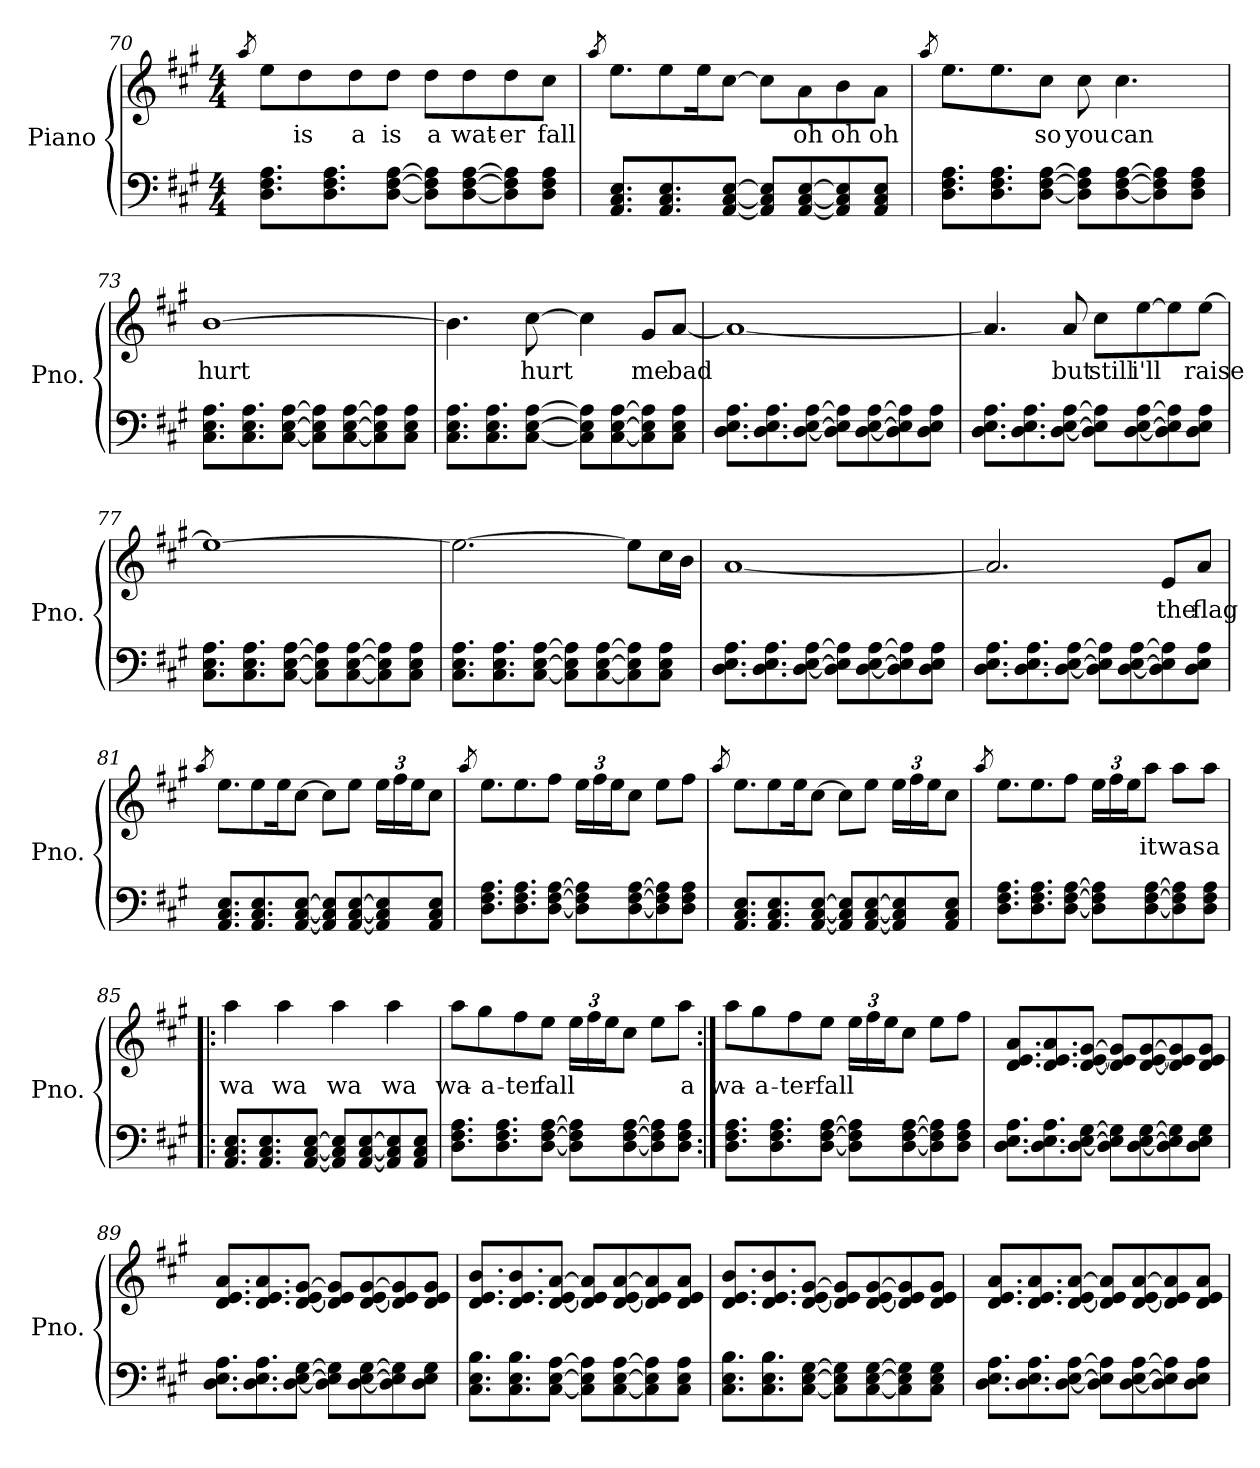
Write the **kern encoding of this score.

**kern	**kern	**text
*part1	*part1	*part1
*staff2	*staff1	*staff1
*I"Piano	*	*
*I'Pno.	*	*
!!LO:LB:g=z
*clefF4	*clefG2	*
*k[f#c#g#]	*k[f#c#g#]	*
*M4/4	*M4/4	*
=70	=70	=70
.	8qaa/	.
8.D\ 8.F#\ 8.A\L	8ee\L	.
!	!	!LO:LY:b
.	8dd\	is
8.D\ 8.F#\ 8.A\	.	.
!	!	!LO:LY:b
.	8dd\	a
!	!	!LO:LY:b
[8D\ [8F#\ [8A\J	8dd\J	is
!	!	!LO:LY:b
8D\] 8F#\] 8A\]L	8dd\L	a
!	!	!LO:LY:b
[8D\ [8F#\ [8A\	8dd\	wat-
!	!	!LO:LY:b
8D\] 8F#\] 8A\]	8dd\	-er
!	!	!LO:LY:b
8D\ 8F#\ 8A\J	8cc#\J	fall
=71	=71	=71
.	8qaa/	.
8.AA/ 8.C#/ 8.E/L	8.ee\L	.
8.AA/ 8.C#/ 8.E/	8ee\	.
.	16ee\K	.
[8AA/ [8C#/ [8E/J	[8cc#\J	.
8AA/] 8C#/] 8E/]L	8cc#\L]	.
!	!	!LO:LY:b
[8AA/ [8C#/ [8E/	8a\	oh
!	!	!LO:LY:b
8AA/] 8C#/] 8E/]	8b\	oh
!	!	!LO:LY:b
8AA/ 8C#/ 8E/J	8a\J	oh
=72	=72	=72
.	8qaa/	.
8.D\ 8.F#\ 8.A\L	8.ee\L	.
8.D\ 8.F#\ 8.A\	8.ee\	.
!	!	!LO:LY:b
[8D\ [8F#\ [8A\J	8cc#\J	so
!	!	!LO:LY:b
8D\] 8F#\] 8A\]L	8cc#\	you
!	!	!LO:LY:b
[8D\ [8F#\ [8A\	4.cc#\	can
8D\] 8F#\] 8A\]	.	.
8D\ 8F#\ 8A\J	.	.
=73	=73	=73
!	!	!LO:LY:b
8.C#\ 8.E\ 8.A\L	[1b	hurt
8.C#\ 8.E\ 8.A\	.	.
[8C#\ [8E\ [8A\J	.	.
8C#\] 8E\] 8A\]L	.	.
[8C#\ [8E\ [8A\	.	.
8C#\] 8E\] 8A\]	.	.
8C#\ 8E\ 8A\J	.	.
!!LO:LB:g=z
=74	=74	=74
8.C#\ 8.E\ 8.A\L	4.b\]	.
8.C#\ 8.E\ 8.A\	.	.
!	!	!LO:LY:b
[8C#\ [8E\ [8A\J	[8cc#\	hurt
8C#\] 8E\] 8A\]L	4cc#\]	.
[8C#\ [8E\ [8A\	.	.
!	!	!LO:LY:b
8C#\] 8E\] 8A\]	8g#/L	me
!	!	!LO:LY:b
8C#\ 8E\ 8A\J	[8a/J	bad
=75	=75	=75
8.D\ 8.E\ 8.A\L	1a_	.
8.D\ 8.E\ 8.A\	.	.
[8D\ [8E\ [8A\J	.	.
8D\] 8E\] 8A\]L	.	.
[8D\ [8E\ [8A\	.	.
8D\] 8E\] 8A\]	.	.
8D\ 8E\ 8A\J	.	.
=76	=76	=76
8.D\ 8.E\ 8.A\L	4.a/]	.
8.D\ 8.E\ 8.A\	.	.
!	!	!LO:LY:b
[8D\ [8E\ [8A\J	8a/	but
!	!	!LO:LY:b
8D\] 8E\] 8A\]L	8cc#\L	still
!	!	!LO:LY:b
[8D\ [8E\ [8A\	[8ee\	i'll
8D\] 8E\] 8A\]	8ee\]	.
!	!	!LO:LY:b
8D\ 8E\ 8A\J	[8ee\J	raise
!!LO:LB:g=z
=77	=77	=77
8.C#\ 8.E\ 8.A\L	1ee_	.
8.C#\ 8.E\ 8.A\	.	.
[8C#\ [8E\ [8A\J	.	.
8C#\] 8E\] 8A\]L	.	.
[8C#\ [8E\ [8A\	.	.
8C#\] 8E\] 8A\]	.	.
8C#\ 8E\ 8A\J	.	.
=78	=78	=78
8.C#\ 8.E\ 8.A\L	2.ee\_	.
8.C#\ 8.E\ 8.A\	.	.
[8C#\ [8E\ [8A\J	.	.
8C#\] 8E\] 8A\]L	.	.
[8C#\ [8E\ [8A\	.	.
8C#\] 8E\] 8A\]	8ee\L]	.
8C#\ 8E\ 8A\J	16cc#\L	.
.	16b\JJ	.
=79	=79	=79
8.D\ 8.E\ 8.A\L	[1a	.
8.D\ 8.E\ 8.A\	.	.
[8D\ [8E\ [8A\J	.	.
8D\] 8E\] 8A\]L	.	.
[8D\ [8E\ [8A\	.	.
8D\] 8E\] 8A\]	.	.
8D\ 8E\ 8A\J	.	.
=80	=80	=80
8.D\ 8.E\ 8.A\L	2.a/]	.
8.D\ 8.E\ 8.A\	.	.
[8D\ [8E\ [8A\J	.	.
8D\] 8E\] 8A\]L	.	.
[8D\ [8E\ [8A\	.	.
!	!	!LO:LY:b
8D\] 8E\] 8A\]	8e/L	the
!	!	!LO:LY:b
8D\ 8E\ 8A\J	8a/J	flag
!!LO:LB:g=z
=81	=81	=81
.	8qaa/	.
8.AA/ 8.C#/ 8.E/L	8.ee\L	.
8.AA/ 8.C#/ 8.E/	8ee\	.
.	16ee\K	.
[8AA/ [8C#/ [8E/J	[8cc#\J	.
8AA/] 8C#/] 8E/]L	8cc#\L]	.
[8AA/ [8C#/ [8E/	8ee\J	.
*	*Xbrackettup	*
8AA/] 8C#/] 8E/]	24ee\LL	.
.	24ff#\	.
.	24ee\J	.
8AA/ 8C#/ 8E/J	8cc#\J	.
=82	=82	=82
.	8qaa/	.
8.D\ 8.F#\ 8.A\L	8.ee\L	.
8.D\ 8.F#\ 8.A\	8.ee\	.
[8D\ [8F#\ [8A\J	8ff#\J	.
8D\] 8F#\] 8A\]L	24ee\LL	.
.	24ff#\	.
.	24ee\J	.
[8D\ [8F#\ [8A\	8cc#\J	.
8D\] 8F#\] 8A\]	8ee\L	.
8D\ 8F#\ 8A\J	8ff#\J	.
=83	=83	=83
.	8qaa/	.
8.AA/ 8.C#/ 8.E/L	8.ee\L	.
8.AA/ 8.C#/ 8.E/	8ee\	.
.	16ee\K	.
[8AA/ [8C#/ [8E/J	[8cc#\J	.
8AA/] 8C#/] 8E/]L	8cc#\L]	.
[8AA/ [8C#/ [8E/	8ee\J	.
8AA/] 8C#/] 8E/]	24ee\LL	.
.	24ff#\	.
.	24ee\J	.
8AA/ 8C#/ 8E/J	8cc#\J	.
!!LO:PB:g=z
=84	=84	=84
.	8qaa/	.
8.D\ 8.F#\ 8.A\L	8.ee\L	.
8.D\ 8.F#\ 8.A\	8.ee\	.
[8D\ [8F#\ [8A\J	8ff#\J	.
8D\] 8F#\] 8A\]L	24ee\LL	.
.	24ff#\	.
.	24ee\J	.
!	!	!LO:LY:b
[8D\ [8F#\ [8A\	8aa\J	it
!	!	!LO:LY:b
8D\] 8F#\] 8A\]	8aa\L	was
!	!	!LO:LY:b
8D\ 8F#\ 8A\J	8aa\J	a
=85!|:	=85!|:	=85!|:
!	!	!LO:LY:b
8.AA/ 8.C#/ 8.E/L	4aa\	wa
8.AA/ 8.C#/ 8.E/	.	.
!	!	!LO:LY:b
.	4aa\	wa
[8AA/ [8C#/ [8E/J	.	.
!	!	!LO:LY:b
8AA/] 8C#/] 8E/]L	4aa\	wa
[8AA/ [8C#/ [8E/	.	.
!	!	!LO:LY:b
8AA/] 8C#/] 8E/]	4aa\	wa
8AA/ 8C#/ 8E/J	.	.
=86	=86	=86
!	!	!LO:LY:b
8.D\ 8.F#\ 8.A\L	8aa\L	wa-
!	!	!LO:LY:b
.	8gg#\	-a-
8.D\ 8.F#\ 8.A\	.	.
!	!	!LO:LY:b
.	8ff#\	-ter
!	!	!LO:LY:b
[8D\ [8F#\ [8A\J	8ee\J	fall
8D\] 8F#\] 8A\]L	24ee\LL	.
.	24ff#\	.
.	24ee\J	.
[8D\ [8F#\ [8A\	8cc#\J	.
8D\] 8F#\] 8A\]	8ee\L	.
!	!	!LO:LY:b
8D\ 8F#\ 8A\J	8aa\J	a
!!LO:LB:g=z
=87:|!	=87:|!	=87:|!
!	!	!LO:LY:b
8.D\ 8.F#\ 8.A\L	8aa\L	wa-
!	!	!LO:LY:b
.	8gg#\	-a-
8.D\ 8.F#\ 8.A\	.	.
!	!	!LO:LY:b
.	8ff#\	-ter-
!	!	!LO:LY:b
[8D\ [8F#\ [8A\J	8ee\J	-fall
8D\] 8F#\] 8A\]L	24ee\LL	.
.	24ff#\	.
.	24ee\J	.
[8D\ [8F#\ [8A\	8cc#\J	.
8D\] 8F#\] 8A\]	8ee\L	.
8D\ 8F#\ 8A\J	8ff#\J	.
=88	=88	=88
8.D\ 8.E\ 8.A\L	8.d/ 8.e/ 8.a/L	.
8.D\ 8.E\ 8.A\	8.d/ 8.e/ 8.a/	.
[8D\ [8E\ [8G#\J	[8d/ [8e/ [8g#/J	.
8D\] 8E\] 8G#\]L	8d/] 8e/] 8g#/]L	.
[8D\ [8E\ [8G#\	[8d/ [8e/ [8g#/	.
8D\] 8E\] 8G#\]	8d/] 8e/] 8g#/]	.
8D\ 8E\ 8G#\J	8d/ 8e/ 8g#/J	.
=89	=89	=89
8.D\ 8.E\ 8.A\L	8.d/ 8.e/ 8.a/L	.
8.D\ 8.E\ 8.A\	8.d/ 8.e/ 8.a/	.
[8D\ [8E\ [8G#\J	[8d/ [8e/ [8g#/J	.
8D\] 8E\] 8G#\]L	8d/] 8e/] 8g#/]L	.
[8D\ [8E\ [8G#\	[8d/ [8e/ [8g#/	.
8D\] 8E\] 8G#\]	8d/] 8e/] 8g#/]	.
8D\ 8E\ 8G#\J	8d/ 8e/ 8g#/J	.
!!LO:LB:g=z
=90	=90	=90
8.C#\ 8.E\ 8.B\L	8.d/ 8.e/ 8.b/L	.
8.C#\ 8.E\ 8.B\	8.d/ 8.e/ 8.b/	.
[8C#\ [8E\ [8A\J	[8d/ [8e/ [8a/J	.
8C#\] 8E\] 8A\]L	8d/] 8e/] 8a/]L	.
[8C#\ [8E\ [8A\	[8d/ [8e/ [8a/	.
8C#\] 8E\] 8A\]	8d/] 8e/] 8a/]	.
8C#\ 8E\ 8A\J	8d/ 8e/ 8a/J	.
=91	=91	=91
8.C#\ 8.E\ 8.B\L	8.d/ 8.e/ 8.b/L	.
8.C#\ 8.E\ 8.B\	8.d/ 8.e/ 8.b/	.
[8C#\ [8E\ [8G#\J	[8d/ [8e/ [8g#/J	.
8C#\] 8E\] 8G#\]L	8d/] 8e/] 8g#/]L	.
[8C#\ [8E\ [8G#\	[8d/ [8e/ [8g#/	.
8C#\] 8E\] 8G#\]	8d/] 8e/] 8g#/]	.
8C#\ 8E\ 8G#\J	8d/ 8e/ 8g#/J	.
=92	=92	=92
8.D\ 8.E\ 8.A\L	8.d/ 8.e/ 8.a/L	.
8.D\ 8.E\ 8.A\	8.d/ 8.e/ 8.a/	.
[8D\ [8E\ [8A\J	[8d/ [8e/ [8a/J	.
8D\] 8E\] 8A\]L	8d/] 8e/] 8a/]L	.
[8D\ [8E\ [8A\	[8d/ [8e/ [8a/	.
8D\] 8E\] 8A\]	8d/] 8e/] 8a/]	.
8D\ 8E\ 8A\J	8d/ 8e/ 8a/J	.
=	=	=
*-	*-	*-
